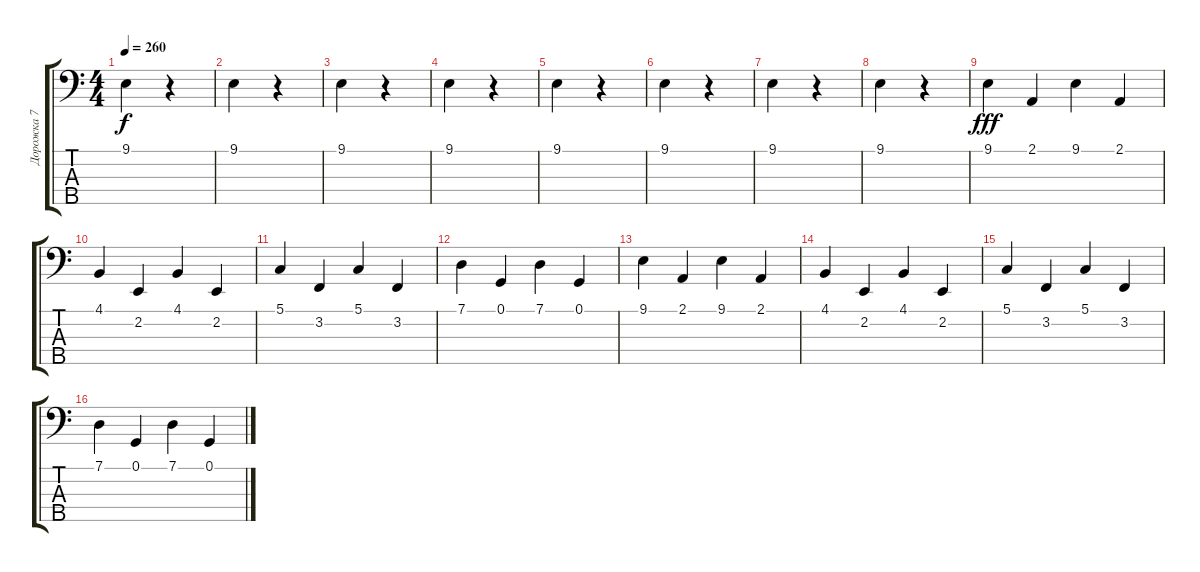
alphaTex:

\track ("Дорожка 7" "Дорожка 7") {instrument synthdrum}
\staff {score tabs}
\tuning (G2 D2 A1 E1 B0) {hide}
\ts (4 4)
\tempo 260
\clef f4
\ks c
9.1.4{dy f} r.4 |
9.1.4 r.4 |
9.1.4 r.4 |
9.1.4 r.4 |
9.1.4 r.4 |
9.1.4 r.4 |
9.1.4 r.4 |
9.1.4 r.4 |
9.1.4{dy fff} 2.1.4 9.1.4 2.1.4 |
4.1.4 2.2.4 4.1.4 2.2.4 |
5.1.4 3.2.4 5.1.4 3.2.4 |
7.1.4 0.1.4 7.1.4 0.1.4 |
9.1.4 2.1.4 9.1.4 2.1.4 |
4.1.4 2.2.4 4.1.4 2.2.4 |
5.1.4 3.2.4 5.1.4 3.2.4 |
7.1.4 0.1.4 7.1.4 0.1.4
